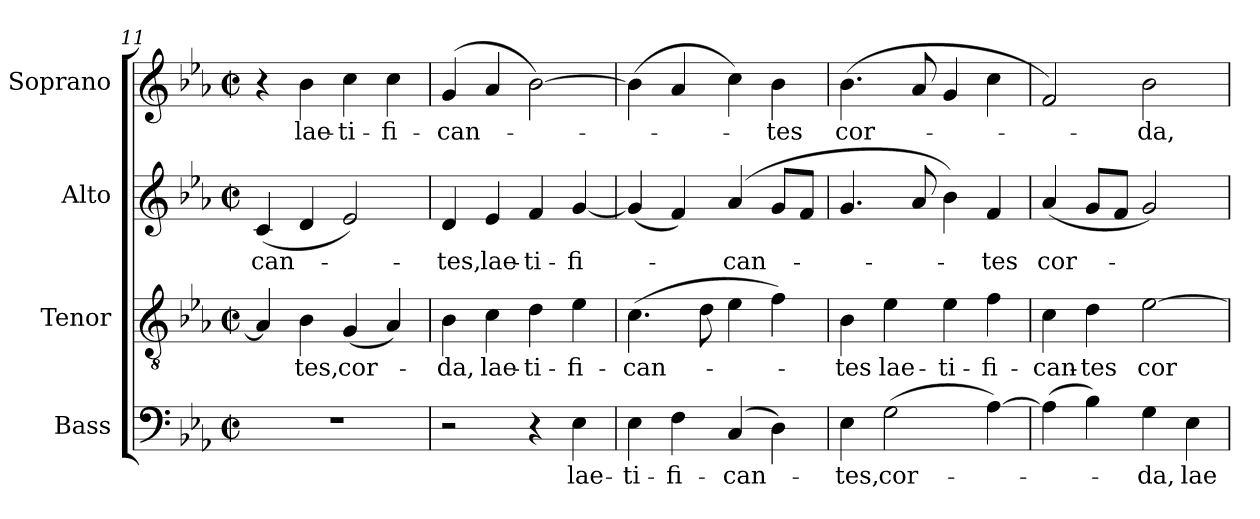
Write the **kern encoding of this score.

**kern	**text	**kern	**text	**kern	**text	**kern	**text
*part4	*part4	*part3	*part3	*part2	*part2	*part1	*part1
*staff4	*staff4	*staff3	*staff3	*staff2	*staff2	*staff1	*staff1
*I"Bass	*	*I"Tenor	*	*I"Alto	*	*I"Soprano	*
*I'B.	*	*I'T.	*	*I'A.	*	*I'S.	*
*clefF4	*	*clefGv2	*	*clefG2	*	*clefG2	*
*	*	*ITrd7c12	*	*	*	*	*
*k[b-e-a-]	*	*k[b-e-a-]	*	*k[b-e-a-]	*	*k[b-e-a-]	*
*E-:	*	*E-:	*	*E-:	*	*E-:	*
*M2/2	*	*M2/2	*	*M2/2	*	*M2/2	*
*met(c|)	*	*met(c|)	*	*met(c|)	*	*met(c|)	*
=11	=11	=11	=11	=11	=11	=11	=11
!	!	!	!	!	!LO:LY:b:color=#000000	!	!
1r	.	4AA-i/]	.	(4ci/	-can-	4r	.
!	!	!	!LO:LY:b:color=#000000	!	!	!	!
!	!	!	!	!	!	!	!LO:LY:b:color=#000000
.	.	4BB-i\	-tes,	4di/	.	4b-i\	lae-
!	!	!	!LO:LY:b:color=#000000	!	!	!	!
!	!	!	!	!	!	!	!LO:LY:b:color=#000000
.	.	(4GGi/	cor-	2e-i/)	.	4cci\	-ti-
!	!	!	!	!	!	!	!LO:LY:b:color=#000000
.	.	4AA-i/)	.	.	.	4cci\	-fi-
=12	=12	=12	=12	=12	=12	=12	=12
!	!	!	!LO:LY:b:color=#000000	!	!	!	!
!	!	!	!	!	!LO:LY:b:color=#000000	!	!
!	!	!	!	!	!	!	!LO:LY:b:color=#000000
2r	.	4BB-i\	-da,	4di/	-tes,	(4gi/	-can-
!	!	!	!LO:LY:b:color=#000000	!	!	!	!
!	!	!	!	!	!LO:LY:b:color=#000000	!	!
.	.	4Ci\	lae-	4e-i/	lae-	4a-i/	.
!	!	!	!LO:LY:b:color=#000000	!	!	!	!
!	!	!	!	!	!LO:LY:b:color=#000000	!	!
4r	.	4Di\	-ti-	4fi/	-ti-	[2b-i\)	.
!	!LO:LY:b:color=#000000	!	!	!	!	!	!
!	!	!	!LO:LY:b:color=#000000	!	!	!	!
!	!	!	!	!	!LO:LY:b:color=#000000	!	!
4E-i\	lae-	4E-i\	-fi-	[4gi/	-fi-	.	.
=13	=13	=13	=13	=13	=13	=13	=13
!	!LO:LY:b:color=#000000	!	!	!	!	!	!
!	!	!	!LO:LY:b:color=#000000	!	!	!	!
4E-i\	-ti-	(4.Ci\	-can-	(4gi/]	.	(4b-i\]	.
!	!LO:LY:b:color=#000000	!	!	!	!	!	!
4Fi\	-fi-	.	.	4fi/)	.	4a-i/	.
.	.	8Di\	.	.	.	.	.
!	!LO:LY:b:color=#000000	!	!	!	!	!	!
!	!	!	!	!	!LO:LY:b:color=#000000	!	!
(4Ci/	-can-	4E-i\	.	(4a-i/	-can-	4cci\)	.
!	!	!	!	!	!	!	!LO:LY:b:color=#000000
4Di\)	.	4Fi\)	.	8gi/L	.	4b-i\	-tes
.	.	.	.	8fi/J	.	.	.
!!LO:LB:g=z
=14	=14	=14	=14	=14	=14	=14	=14
!	!LO:LY:b:color=#000000	!	!	!	!	!	!
!	!	!	!LO:LY:b:color=#000000	!	!	!	!
!	!	!	!	!	!	!	!LO:LY:b:color=#000000
4E-i\	-tes,	4BB-i\	-tes	4.gi/	.	(4.b-i\	cor-
!	!LO:LY:b:color=#000000	!	!	!	!	!	!
!	!	!	!LO:LY:b:color=#000000	!	!	!	!
(2Gi\	cor-	4E-i\	lae-	.	.	.	.
.	.	.	.	8a-i/	.	8a-i/	.
!	!	!	!LO:LY:b:color=#000000	!	!	!	!
.	.	4E-i\	-ti-	4b-i\)	.	4gi/	.
!	!	!	!LO:LY:b:color=#000000	!	!	!	!
!	!	!	!	!	!LO:LY:b:color=#000000	!	!
[4A-i\)	.	4Fi\	-fi-	4fi/	-tes	4cci\	.
=15	=15	=15	=15	=15	=15	=15	=15
!	!	!	!LO:LY:b:color=#000000	!	!	!	!
!	!	!	!	!	!LO:LY:b:color=#000000	!	!
(4A-i\]	.	4Ci\	-can-	(4a-i/	cor-	2fi/)	.
!	!	!	!LO:LY:b:color=#000000	!	!	!	!
4B-i\)	.	4Di\	-tes	8gi/L	.	.	.
.	.	.	.	8fi/J	.	.	.
!	!LO:LY:b:color=#000000	!	!	!	!	!	!
!	!	!	!LO:LY:b:color=#000000	!	!	!	!
!	!	!	!	!	!	!	!LO:LY:b:color=#000000
4Gi\	-da,	[2E-i\	cor-	2gi/)	.	2b-i\	-da,
!	!LO:LY:b:color=#000000	!	!	!	!	!	!
4E-i\	lae-	.	.	.	.	.	.
=	=	=	=	=	=	=	=
*-	*-	*-	*-	*-	*-	*-	*-
